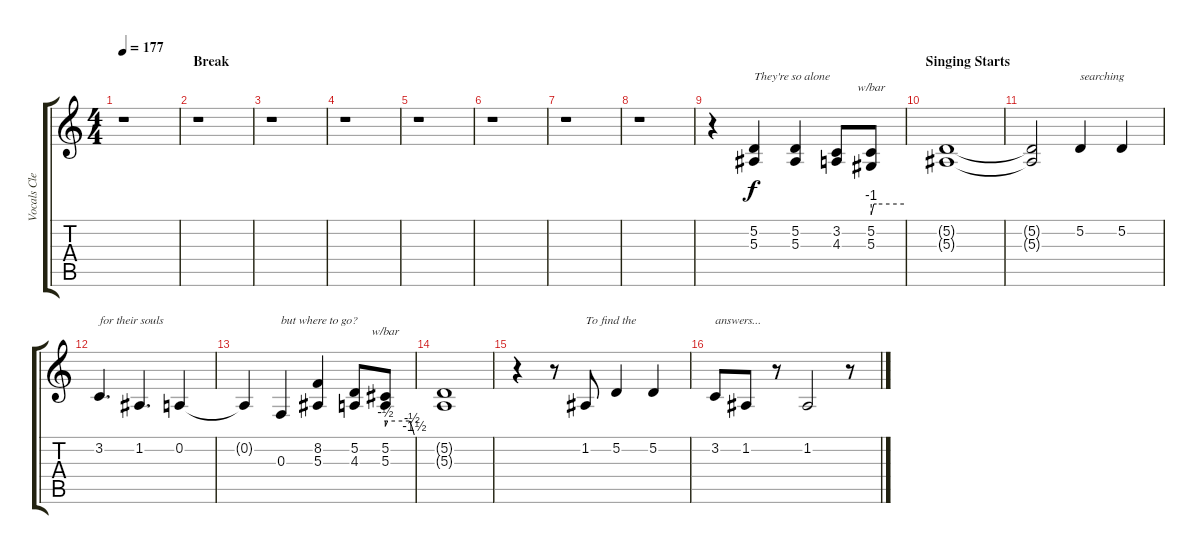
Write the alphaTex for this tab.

\track ("Vocals Clean" "Vocals Cle") {instrument tenorsax}
\staff {score tabs}
\tuning (D4 A3 F3 C3 G2 D2) {hide}
\ts (4 4)
\tempo 177
\clef g2
\ks c
r.1{dy f} |
\section ("" "Break")
r.1 |
r.1 |
r.1 |
r.1 |
r.1 |
r.1 |
r.1 |
r.4 (5.2 5.3).4{txt "They're so alone"} (5.2 5.3).4 (3.2 4.3).8 (5.2 5.3).8{tbe (custom default 0 -4 5 0 10 0 60 0)} |
\section ("" "Singing Starts")
(5.2{t} 5.3{t}).1 |
(5.2{t} 5.3{t}).2 5.2.4{txt "searching"} 5.2.4 |
3.2.4{d txt "for their souls"} 1.2.4{d} 0.2.4 |
0.2{t}.4 0.3.4{txt "but where to go?"} (8.2 5.3).4 (5.2 4.3).8 (5.2 5.3).8{tbe (custom default 0 -2 5 0 50 0 55 -2 60 -6)} |
(5.2{t} 5.3{t}).1 |
r.4 r.8 1.2.8{txt "To find the"} 5.2.4 5.2.4 |
3.2.8{txt "answers..."} 1.2.8 r.8 1.2.2 r.8
